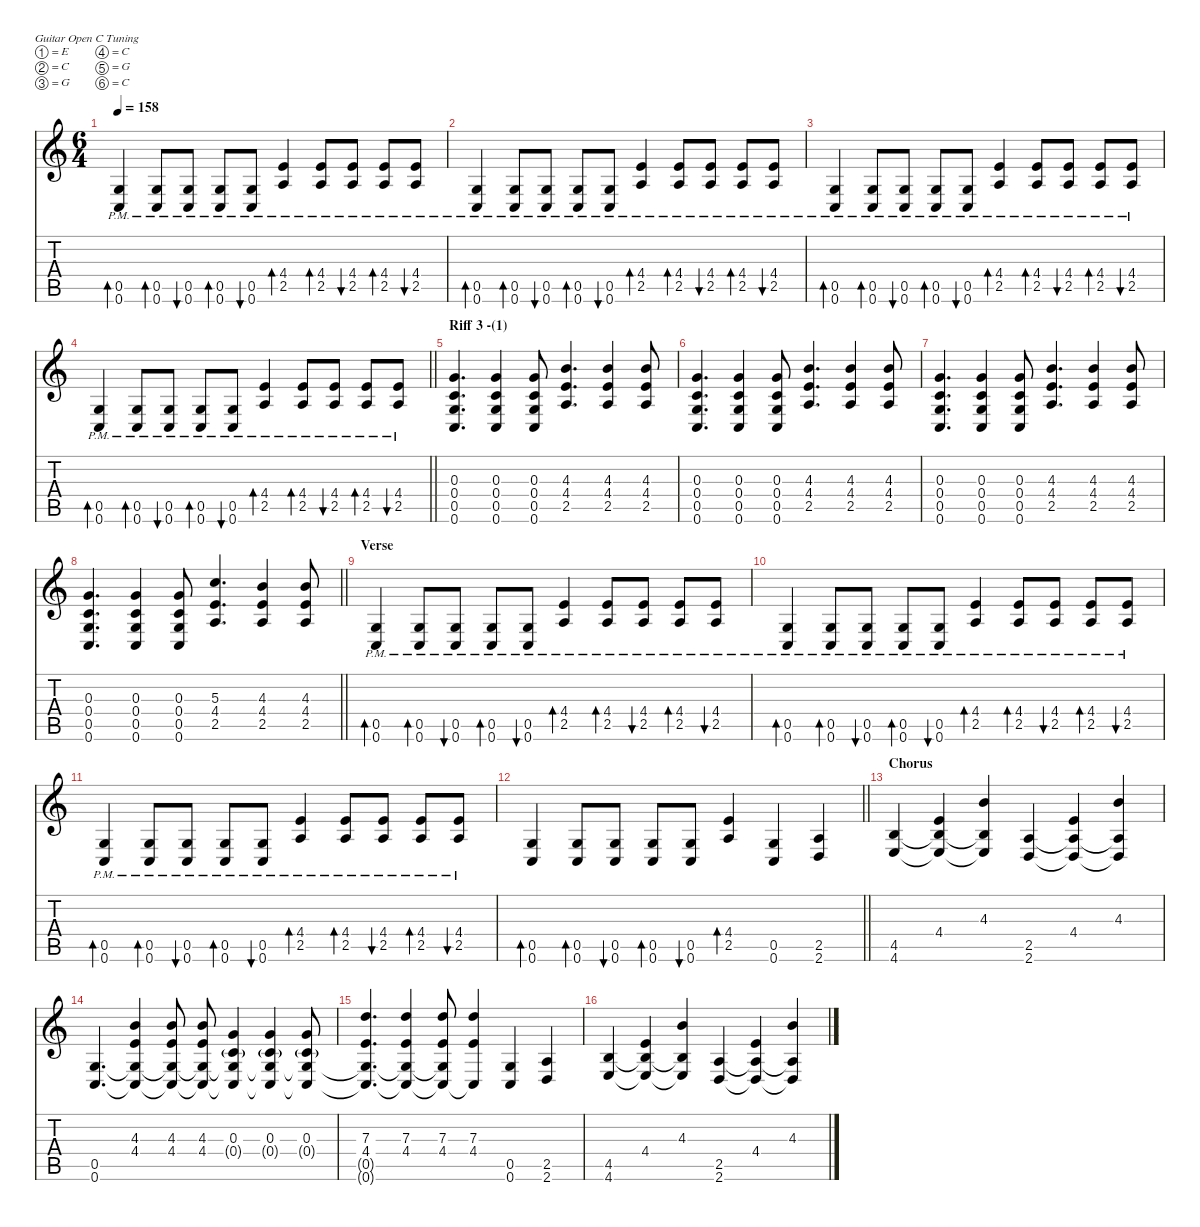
\defaultSystemsLayout 4
\hideDynamics
\bracketExtendMode nobrackets
\singleTrackTrackNamePolicy hidden
\multiTrackTrackNamePolicy hidden
\firstSystemTrackNameMode fullname
\firstSystemTrackNameOrientation horizontal
\otherSystemsTrackNameOrientation horizontal
\track ("Rythm" "dist.guit.") {defaultSystemsLayout 4 mute instrument distortionguitar}
\staff {score tabs}
\tuning (E4 C4 G3 C3 G2 C2)
\ts (6 4)
\tempo 158
\clef g2
\ks c
(0.5{pm} 0.6{pm}).4{bd 120 dy f beam Up} (0.5{pm} 0.6{pm}).8{bd 120 beam Up} (0.5{pm} 0.6{pm}).8{bu 120 beam Up} (0.5{pm} 0.6{pm}).8{bd 120 beam Up} (0.5{pm} 0.6{pm}).8{bu 120 beam Up} (4.4{pm} 2.5{pm}).4{bd 120 beam Up} (4.4{pm} 2.5{pm}).8{bd 120 beam Up} (4.4{pm} 2.5{pm}).8{bu 120 beam Up} (4.4{pm} 2.5{pm}).8{bd 120 beam Up} (4.4{pm} 2.5{pm}).8{bu 120 beam Up} |
(0.5{pm} 0.6{pm}).4{bd 120 beam Up} (0.5{pm} 0.6{pm}).8{bd 120 beam Up} (0.5{pm} 0.6{pm}).8{bu 120 beam Up} (0.5{pm} 0.6{pm}).8{bd 120 beam Up} (0.5{pm} 0.6{pm}).8{bu 120 beam Up} (4.4{pm} 2.5{pm}).4{bd 120 beam Up} (4.4{pm} 2.5{pm}).8{bd 120 beam Up} (4.4{pm} 2.5{pm}).8{bu 120 beam Up} (4.4{pm} 2.5{pm}).8{bd 120 beam Up} (4.4{pm} 2.5{pm}).8{bu 120 beam Up} |
(0.5{pm} 0.6{pm}).4{bd 120 beam Up} (0.5{pm} 0.6{pm}).8{bd 120 beam Up} (0.5{pm} 0.6{pm}).8{bu 120 beam Up} (0.5{pm} 0.6{pm}).8{bd 120 beam Up} (0.5{pm} 0.6{pm}).8{bu 120 beam Up} (4.4{pm} 2.5{pm}).4{bd 120 beam Up} (4.4{pm} 2.5{pm}).8{bd 120 beam Up} (4.4{pm} 2.5{pm}).8{bu 120 beam Up} (4.4{pm} 2.5{pm}).8{bd 120 beam Up} (4.4{pm} 2.5{pm}).8{bu 120 beam Up} |
\barLineRight lightlight
(0.5{pm} 0.6{pm}).4{bd 120 beam Up} (0.5{pm} 0.6{pm}).8{bd 120 beam Up} (0.5{pm} 0.6{pm}).8{bu 120 beam Up} (0.5{pm} 0.6{pm}).8{bd 120 beam Up} (0.5{pm} 0.6{pm}).8{bu 120 beam Up} (4.4{pm} 2.5{pm}).4{bd 120 beam Up} (4.4{pm} 2.5{pm}).8{bd 120 beam Up} (4.4{pm} 2.5{pm}).8{bu 120 beam Up} (4.4{pm} 2.5{pm}).8{bd 120 beam Up} (4.4{pm} 2.5{pm}).8{bu 120 beam Up} |
\section ("" "Riff 3 -(1)")
(0.3 0.4 0.5 0.6).4{d beam Up} (0.3 0.4 0.5 0.6).4{beam Up} (0.3 0.4 0.5 0.6).8{beam Up} (4.3 4.4 2.5).4{d beam Up} (4.3 4.4 2.5).4{beam Up} (4.3 4.4 2.5).8{beam Up} |
(0.3 0.4 0.5 0.6).4{d beam Up} (0.3 0.4 0.5 0.6).4{beam Up} (0.3 0.4 0.5 0.6).8{beam Up} (4.3 4.4 2.5).4{d beam Up} (4.3 4.4 2.5).4{beam Up} (4.3 4.4 2.5).8{beam Up} |
(0.3 0.4 0.5 0.6).4{d beam Up} (0.3 0.4 0.5 0.6).4{beam Up} (0.3 0.4 0.5 0.6).8{beam Up} (4.3 4.4 2.5).4{d beam Up} (4.3 4.4 2.5).4{beam Up} (4.3 4.4 2.5).8{beam Up} |
\barLineRight lightlight
(0.3 0.4 0.5 0.6).4{d beam Up} (0.3 0.4 0.5 0.6).4{beam Up} (0.3 0.4 0.5 0.6).8{beam Up} (5.3 4.4 2.5).4{d beam Up} (4.3 4.4 2.5).4{beam Up} (4.3 4.4 2.5).8{beam Up} |
\section ("" "Verse")
(0.5{pm} 0.6{pm}).4{bd 120 beam Up} (0.5{pm} 0.6{pm}).8{bd 120 beam Up} (0.5{pm} 0.6{pm}).8{bu 120 beam Up} (0.5{pm} 0.6{pm}).8{bd 120 beam Up} (0.5{pm} 0.6{pm}).8{bu 120 beam Up} (4.4{pm} 2.5{pm}).4{bd 120 beam Up} (4.4{pm} 2.5{pm}).8{bd 120 beam Up} (4.4{pm} 2.5{pm}).8{bu 120 beam Up} (4.4{pm} 2.5{pm}).8{bd 120 beam Up} (4.4{pm} 2.5{pm}).8{bu 120 beam Up} |
(0.5{pm} 0.6{pm}).4{bd 120 beam Up} (0.5{pm} 0.6{pm}).8{bd 120 beam Up} (0.5{pm} 0.6{pm}).8{bu 120 beam Up} (0.5{pm} 0.6{pm}).8{bd 120 beam Up} (0.5{pm} 0.6{pm}).8{bu 120 beam Up} (4.4{pm} 2.5{pm}).4{bd 120 beam Up} (4.4{pm} 2.5{pm}).8{bd 120 beam Up} (4.4{pm} 2.5{pm}).8{bu 120 beam Up} (4.4{pm} 2.5{pm}).8{bd 120 beam Up} (4.4{pm} 2.5{pm}).8{bu 120 beam Up} |
(0.5{pm} 0.6{pm}).4{bd 120 beam Up} (0.5{pm} 0.6{pm}).8{bd 120 beam Up} (0.5{pm} 0.6{pm}).8{bu 120 beam Up} (0.5{pm} 0.6{pm}).8{bd 120 beam Up} (0.5{pm} 0.6{pm}).8{bu 120 beam Up} (4.4{pm} 2.5{pm}).4{bd 120 beam Up} (4.4{pm} 2.5{pm}).8{bd 120 beam Up} (4.4{pm} 2.5{pm}).8{bu 120 beam Up} (4.4{pm} 2.5{pm}).8{bd 120 beam Up} (4.4{pm} 2.5{pm}).8{bu 120 beam Up} |
\barLineRight lightlight
(0.5 0.6).4{bd 120 beam Up} (0.5 0.6).8{bd 120 beam Up} (0.5 0.6).8{bu 120 beam Up} (0.5 0.6).8{bd 120 beam Up} (0.5 0.6).8{bu 120 beam Up} (4.4 2.5).4{bd 120 beam Up} (0.5 0.6).4{beam Up} (2.5 2.6).4{beam Up} |
\section ("" "Chorus")
(4.5 4.6).4{beam Up} (4.4 4.5{t} 4.6{t}).4{beam Up} (4.3 4.5{t} 4.6{t}).4{beam Up} (2.5 2.6).4{beam Up} (4.4 2.5{t} 2.6{t}).4{beam Up} (4.3 2.5{t} 2.6{t}).4{beam Up} |
(0.5 0.6).4{d beam Up} (4.3 4.4 0.5{t} 0.6{t}).4{beam Up} (4.3 4.4 0.5{t} 0.6{t}).8{beam Up} (4.3 4.4 0.5{t} 0.6{t}).8{beam Up} (0.3 0.4{g} 0.5{t} 0.6{t}).4{beam Up} (0.3 0.4{g} 0.5{t} 0.6{t}).4{beam Up} (0.3 0.4{g} 0.5{t} 0.6{t}).8{beam Up} |
(7.3 4.4 0.5{t} 0.6{t}).4{d beam Up} (7.3 4.4 0.5{t} 0.6{t}).4{beam Up} (7.3 4.4 0.5{t} 0.6{t}).8{beam Up} (7.3 4.4 0.6{t}).4{beam Up} (0.5 0.6).4{beam Up} (2.5 2.6).4{beam Up} |
(4.5 4.6).4{beam Up} (4.4 4.5{t} 4.6{t}).4{beam Up} (4.3 4.5{t} 4.6{t}).4{beam Up} (2.5 2.6).4{beam Up} (4.4 2.5{t} 2.6{t}).4{beam Up} (4.3 2.5{t} 2.6{t}).4{beam Up}
